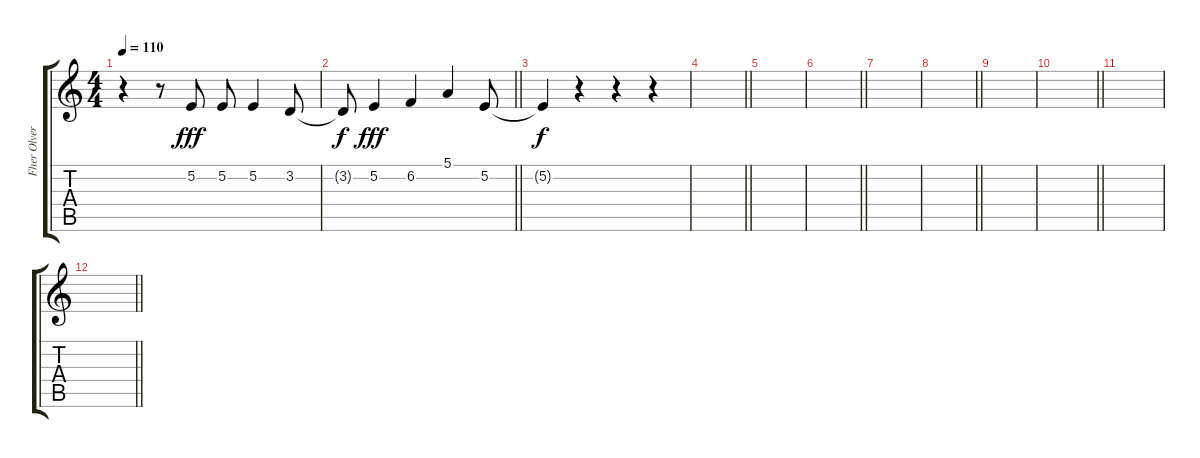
\track ("Fher Olvera" "Fher Olver") {instrument accordion}
\staff {score tabs}
\tuning (E4 B3 G3 D3 A2 E2) {hide}
\ts (4 4)
\tempo 110
\clef g2
\ks c
r.4{dy f} r.8 5.2.8{dy fff} 5.2.8 5.2.4 3.2.8 |
\barLineRight lightlight
3.2{t}.8{dy f} 5.2.4{dy fff} 6.2.4 5.1.4 5.2.8 |
5.2{t}.4{dy f} r.4 r.4 r.4 |
\barLineRight lightlight
|
|
\barLineRight lightlight
|
|
\barLineRight lightlight
|
|
\barLineRight lightlight
|
|
\barLineRight lightlight
